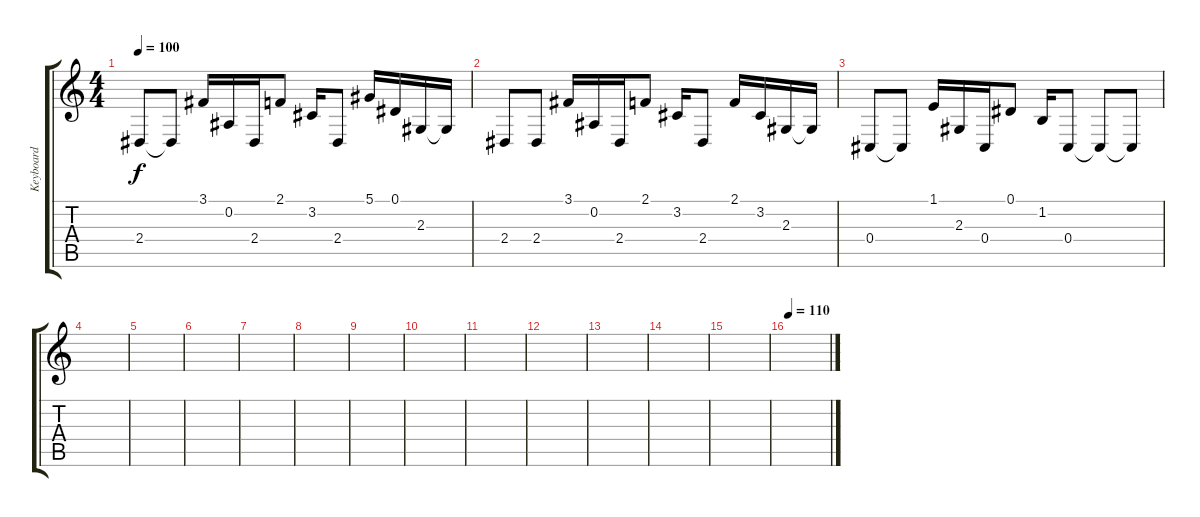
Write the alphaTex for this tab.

\track ("Keyboard" "Keyboard") {instrument acousticgrandpiano}
\staff {score tabs}
\tuning (Eb4 Bb3 Gb3 Db3 Ab2 Eb2) {hide}
\ts (4 4)
\tempo 100
\clef g2
\ks c
2.4.8{dy f} 2.4{t}.8 3.1.16 0.2.16 2.4.16 2.1.8 3.2.16 2.4.8 5.1.16 0.1.16 2.3.16 2.3{t}.16 |
2.4.8 2.4.8 3.1.16 0.2.16 2.4.16 2.1.8 3.2.16 2.4.8 2.1.16 3.2.16 2.3.16 2.3{t}.16 |
0.4.8 0.4{t}.8 1.1.16 2.3.16 0.4.16 0.1.8 1.2.16 0.4.8 0.4{t}.8 0.4{t}.8 |
|
|
|
|
|
|
|
|
|
|
|
|
\tempo 110
